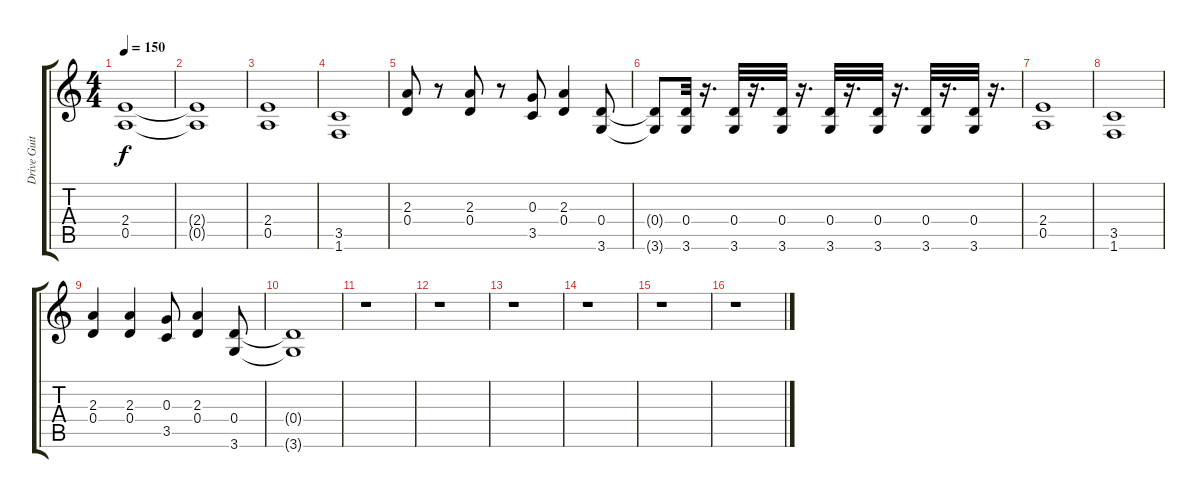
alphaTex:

\track ("Drive Guitar" "Drive Guit") {instrument distortionguitar}
\staff {score tabs}
\tuning (E4 B3 G3 D3 A2 E2) {hide}
\ts (4 4)
\tempo 150
\clef g2
\ks c
(2.4 0.5).1{dy f} |
(2.4{t} 0.5{t}).1 |
(2.4 0.5).1 |
(3.5 1.6).1 |
(2.3 0.4).8 r.8 (2.3 0.4).8 r.8 (0.3 3.5).8 (2.3 0.4).4 (0.4 3.6).8 |
(0.4{t} 3.6{t}).8 (0.4 3.6).32 r.16{d} (0.4 3.6).32 r.16{d} (0.4 3.6).32 r.16{d} (0.4 3.6).32 r.16{d} (0.4 3.6).32 r.16{d} (0.4 3.6).32 r.16{d} (0.4 3.6).32 r.16{d} |
(2.4 0.5).1 |
(3.5 1.6).1 |
(2.3 0.4).4 (2.3 0.4).4 (0.3 3.5).8 (2.3 0.4).4 (0.4 3.6).8 |
(0.4{t} 3.6{t}).1 |
r.1 |
r.1 |
r.1 |
r.1 |
r.1 |
r.1
